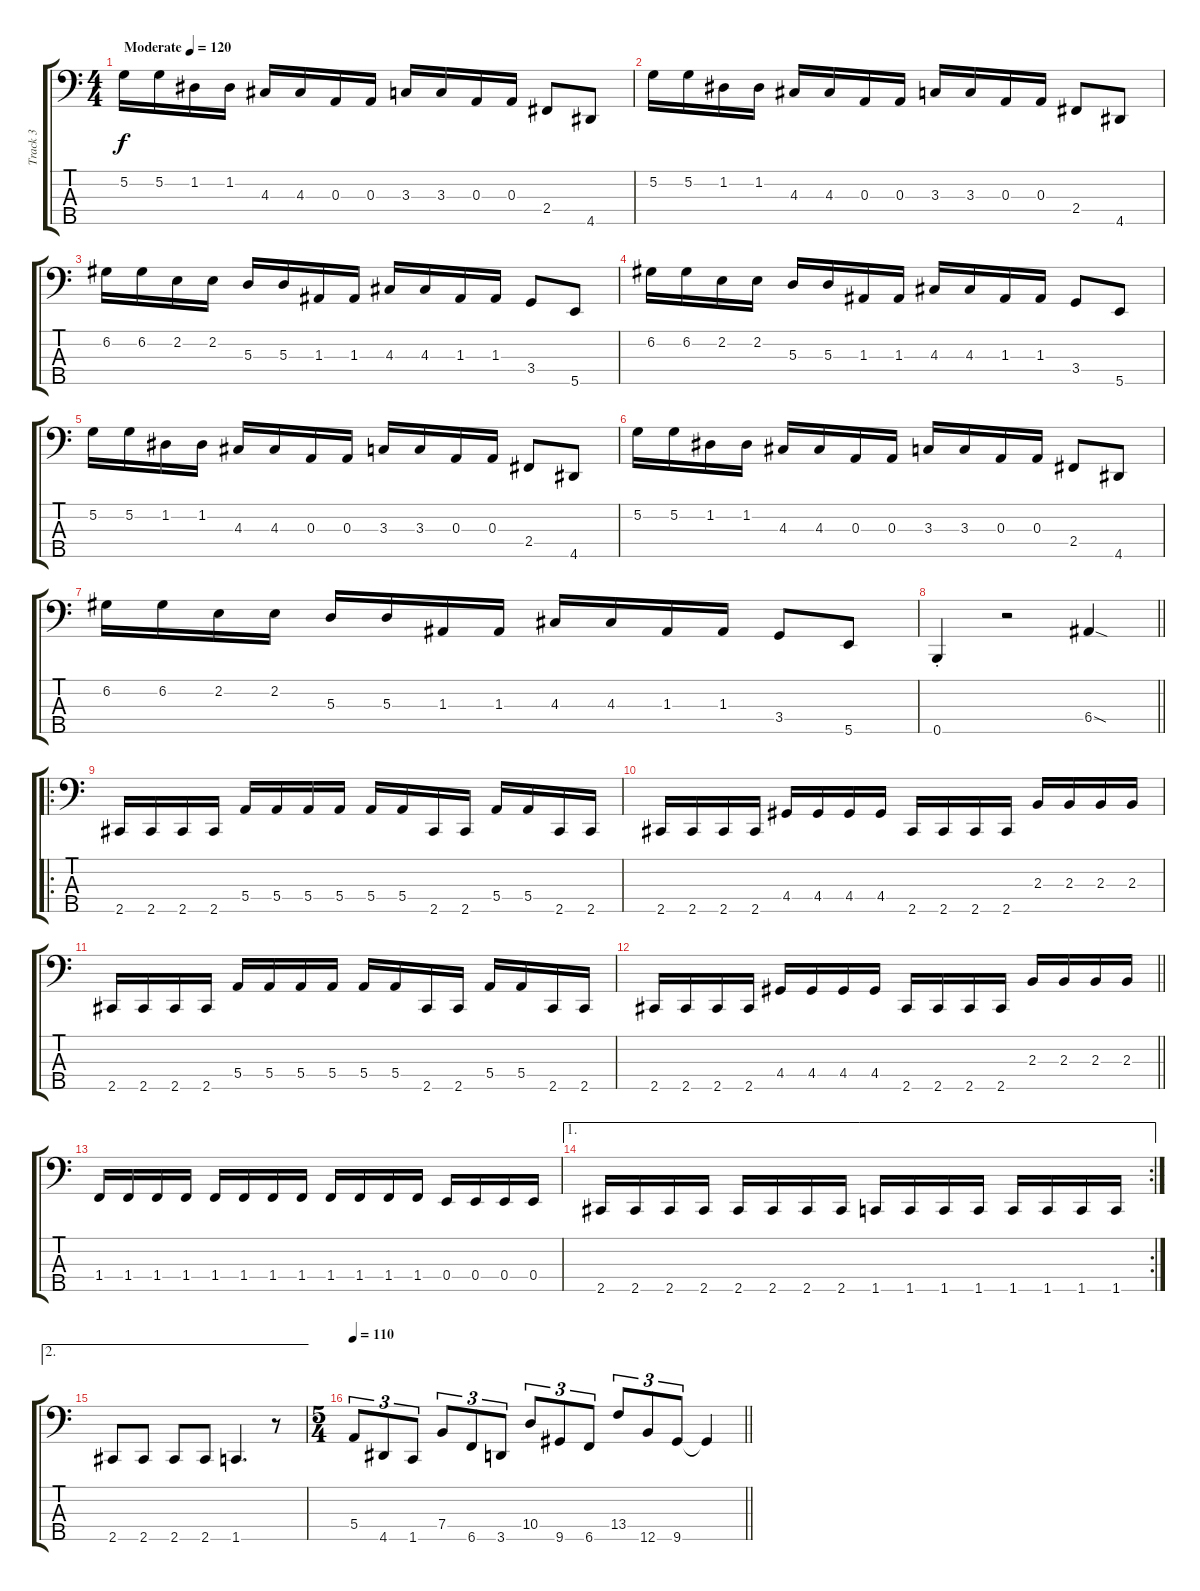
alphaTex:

\track ("Track 3" "Track 3") {instrument electricbassfinger}
\staff {score tabs}
\tuning (G2 D2 A1 E1 B0) {hide}
\ts (4 4)
\tempo (120 "Moderate")
\clef f4
\ks c
5.2.16{dy f instrument electricbassfinger} 5.2.16 1.2.16 1.2.16 4.3.16 4.3.16 0.3.16 0.3.16 3.3.16 3.3.16 0.3.16 0.3.16 2.4.8 4.5.8 |
5.2.16 5.2.16 1.2.16 1.2.16 4.3.16 4.3.16 0.3.16 0.3.16 3.3.16 3.3.16 0.3.16 0.3.16 2.4.8 4.5.8 |
6.2.16 6.2.16 2.2.16 2.2.16 5.3.16 5.3.16 1.3.16 1.3.16 4.3.16 4.3.16 1.3.16 1.3.16 3.4.8 5.5.8 |
6.2.16 6.2.16 2.2.16 2.2.16 5.3.16 5.3.16 1.3.16 1.3.16 4.3.16 4.3.16 1.3.16 1.3.16 3.4.8 5.5.8 |
5.2.16 5.2.16 1.2.16 1.2.16 4.3.16 4.3.16 0.3.16 0.3.16 3.3.16 3.3.16 0.3.16 0.3.16 2.4.8 4.5.8 |
5.2.16 5.2.16 1.2.16 1.2.16 4.3.16 4.3.16 0.3.16 0.3.16 3.3.16 3.3.16 0.3.16 0.3.16 2.4.8 4.5.8 |
6.2.16 6.2.16 2.2.16 2.2.16 5.3.16 5.3.16 1.3.16 1.3.16 4.3.16 4.3.16 1.3.16 1.3.16 3.4.8 5.5.8 |
\barLineRight lightlight
0.5{st}.4 r.2 6.4{sod}.4 |
\ro
\section ("" "")
2.5.16 2.5.16 2.5.16 2.5.16 5.4.16 5.4.16 5.4.16 5.4.16 5.4.16 5.4.16 2.5.16 2.5.16 5.4.16 5.4.16 2.5.16 2.5.16 |
2.5.16 2.5.16 2.5.16 2.5.16 4.4.16 4.4.16 4.4.16 4.4.16 2.5.16 2.5.16 2.5.16 2.5.16 2.3.16 2.3.16 2.3.16 2.3.16 |
2.5.16 2.5.16 2.5.16 2.5.16 5.4.16 5.4.16 5.4.16 5.4.16 5.4.16 5.4.16 2.5.16 2.5.16 5.4.16 5.4.16 2.5.16 2.5.16 |
\barLineRight lightlight
2.5.16 2.5.16 2.5.16 2.5.16 4.4.16 4.4.16 4.4.16 4.4.16 2.5.16 2.5.16 2.5.16 2.5.16 2.3.16 2.3.16 2.3.16 2.3.16 |
\section ("" "")
1.4.16 1.4.16 1.4.16 1.4.16 1.4.16 1.4.16 1.4.16 1.4.16 1.4.16 1.4.16 1.4.16 1.4.16 0.4.16 0.4.16 0.4.16 0.4.16 |
\ae 1
\rc 2
2.5.16 2.5.16 2.5.16 2.5.16 2.5.16 2.5.16 2.5.16 2.5.16 1.5.16 1.5.16 1.5.16 1.5.16 1.5.16 1.5.16 1.5.16 1.5.16 |
\ae 2
2.5.8 2.5.8 2.5.8 2.5.8 1.5.4{d} r.8 |
\ts (5 4)
\tempo 110
\barLineRight lightlight
5.4.8{tu (3 2)} 4.5.8{tu (3 2)} 1.5.8{tu (3 2)} 7.4.8{tu (3 2)} 6.5.8{tu (3 2)} 3.5.8{tu (3 2)} 10.4.8{tu (3 2)} 9.5.8{tu (3 2)} 6.5.8{tu (3 2)} 13.4.8{tu (3 2)} 12.5.8{tu (3 2)} 9.5.8{tu (3 2)} 9.5{t}.4
